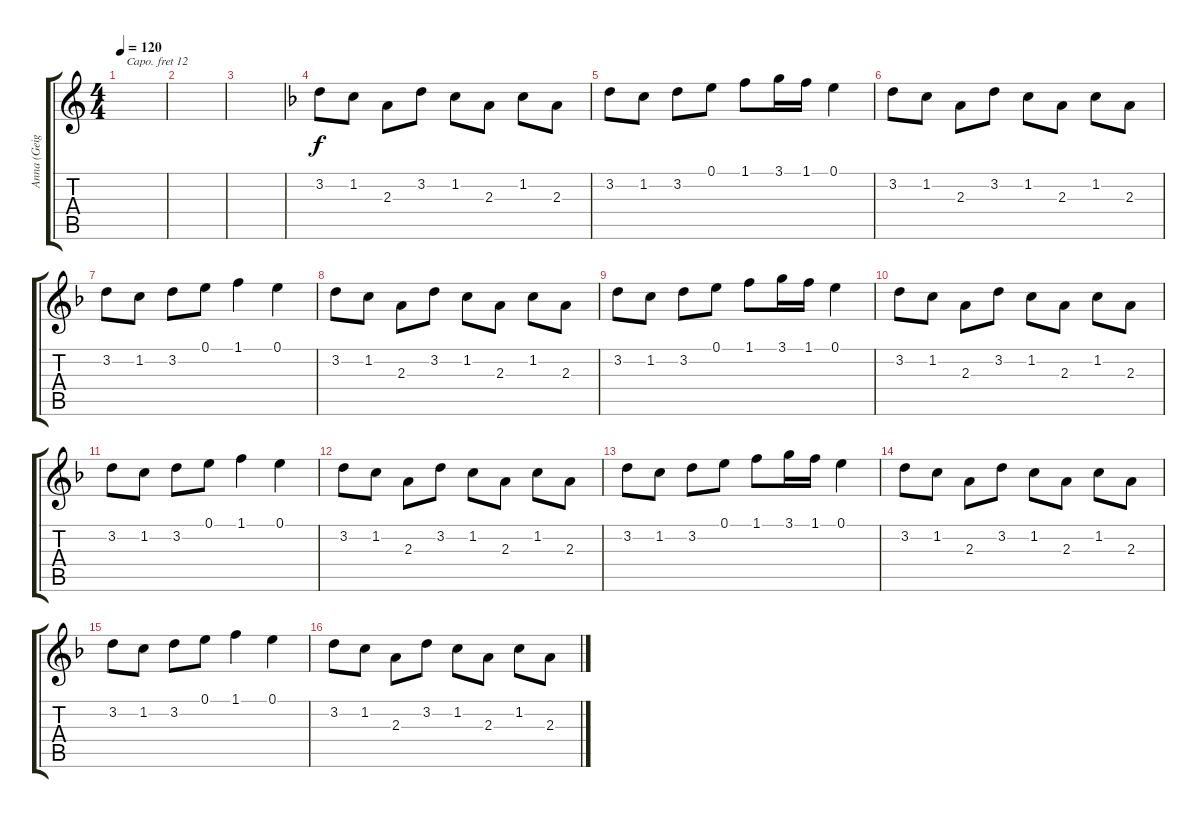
\track ("Anna (Geige)" "Anna (Geig") {instrument violin}
\staff {score tabs}
\capo 12
\tuning (E4 B3 G3 D3 A2 E2) {hide}
\ts (4 4)
\tempo 120
\clef g2
\ks c
|
|
|
\ks f
3.2.8 1.2.8 2.3.8 3.2.8 1.2.8 2.3.8 1.2.8 2.3.8 |
3.2.8 1.2.8 3.2.8 0.1.8 1.1.8 3.1.16 1.1.16 0.1.4 |
3.2.8 1.2.8 2.3.8 3.2.8 1.2.8 2.3.8 1.2.8 2.3.8 |
3.2.8 1.2.8 3.2.8 0.1.8 1.1.4 0.1.4 |
3.2.8 1.2.8 2.3.8 3.2.8 1.2.8 2.3.8 1.2.8 2.3.8 |
3.2.8 1.2.8 3.2.8 0.1.8 1.1.8 3.1.16 1.1.16 0.1.4 |
3.2.8 1.2.8 2.3.8 3.2.8 1.2.8 2.3.8 1.2.8 2.3.8 |
3.2.8 1.2.8 3.2.8 0.1.8 1.1.4 0.1.4 |
3.2.8 1.2.8 2.3.8 3.2.8 1.2.8 2.3.8 1.2.8 2.3.8 |
3.2.8 1.2.8 3.2.8 0.1.8 1.1.8 3.1.16 1.1.16 0.1.4 |
3.2.8 1.2.8 2.3.8 3.2.8 1.2.8 2.3.8 1.2.8 2.3.8 |
3.2.8 1.2.8 3.2.8 0.1.8 1.1.4 0.1.4 |
3.2.8 1.2.8 2.3.8 3.2.8 1.2.8 2.3.8 1.2.8 2.3.8
